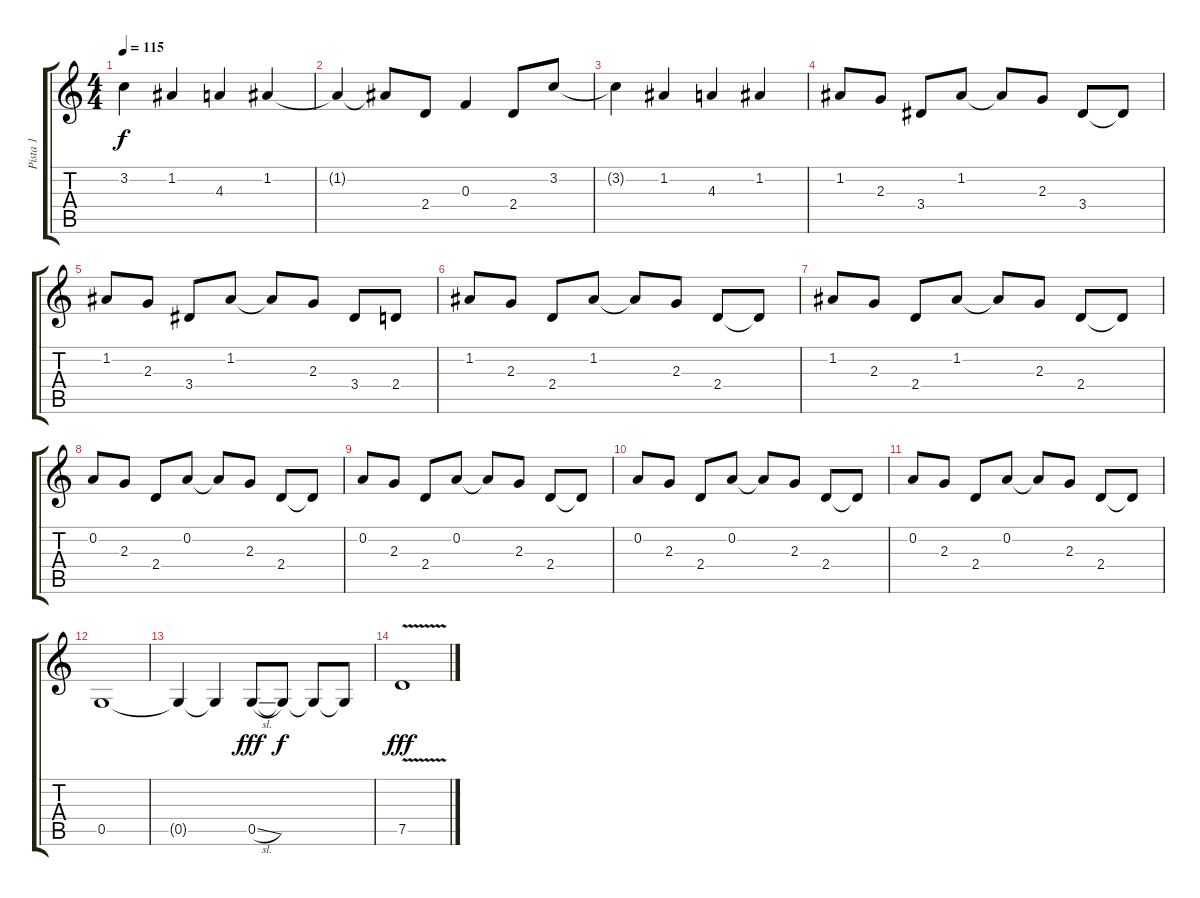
\track ("Pista 1" "Pista 1") {instrument acousticguitarsteel}
\staff {score tabs}
\tuning (D4 A3 F3 C3 G2 C2) {hide}
\ts (4 4)
\tempo 115
\clef g2
\ks c
3.2{t}.4{dy f} 1.2.4 4.3.4 1.2.4 |
1.2{t}.4 1.2{t}.8 2.4.8 0.3.4 2.4.8 3.2.8 |
3.2{t}.4 1.2.4 4.3.4 1.2.4 |
1.2.8 2.3.8 3.4.8 1.2.8 1.2{t}.8 2.3.8 3.4.8 3.4{t}.8 |
1.2.8 2.3.8 3.4.8 1.2.8 1.2{t}.8 2.3.8 3.4.8 2.4.8 |
1.2.8 2.3.8 2.4.8 1.2.8 1.2{t}.8 2.3.8 2.4.8 2.4{t}.8 |
1.2.8 2.3.8 2.4.8 1.2.8 1.2{t}.8 2.3.8 2.4.8 2.4{t}.8 |
0.2.8 2.3.8 2.4.8 0.2.8 0.2{t}.8 2.3.8 2.4.8 2.4{t}.8 |
0.2.8 2.3.8 2.4.8 0.2.8 0.2{t}.8 2.3.8 2.4.8 2.4{t}.8 |
0.2.8 2.3.8 2.4.8 0.2.8 0.2{t}.8 2.3.8 2.4.8 2.4{t}.8 |
0.2.8 2.3.8 2.4.8 0.2.8 0.2{t}.8 2.3.8 2.4.8 2.4{t}.8 |
0.5.1 |
0.5{t}.4 0.5{t}.4 0.5{sl}.8{dy fff} 0.5{t}.8{dy f} 0.5{t}.8 0.5{t}.8 |
7.5{v}.1{dy fff}
